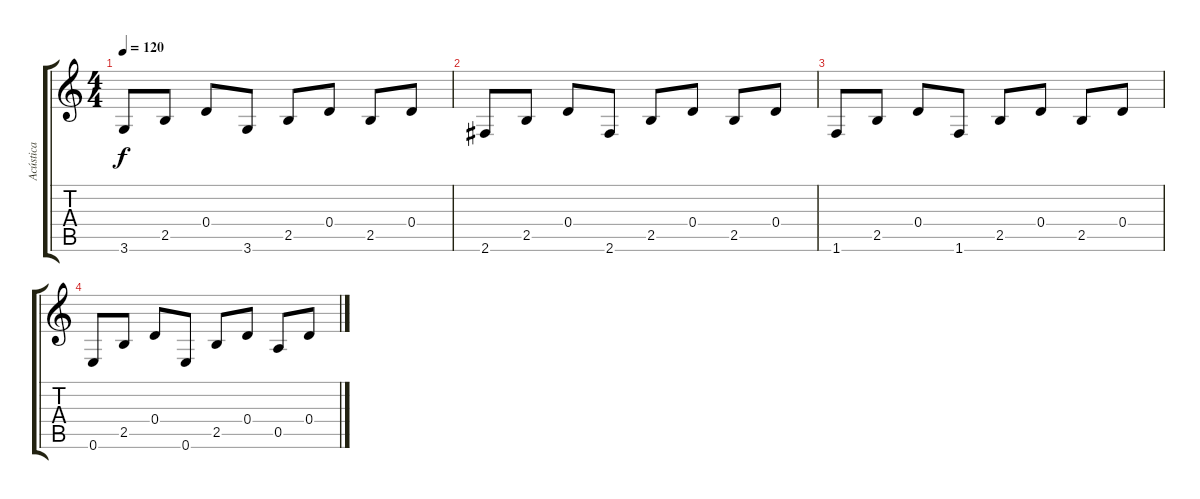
\track ("Acústica" "Acústica") {instrument acousticguitarsteel}
\staff {score tabs}
\tuning (E4 B3 G3 D3 A2 E2) {hide}
\ts (4 4)
\tempo 120
\clef g2
\ks c
3.6.8{dy f} 2.5.8 0.4.8 3.6.8 2.5.8 0.4.8 2.5.8 0.4.8 |
2.6.8 2.5.8 0.4.8 2.6.8 2.5.8 0.4.8 2.5.8 0.4.8 |
1.6.8 2.5.8 0.4.8 1.6.8 2.5.8 0.4.8 2.5.8 0.4.8 |
0.6.8 2.5.8 0.4.8 0.6.8 2.5.8 0.4.8 0.5.8 0.4.8
